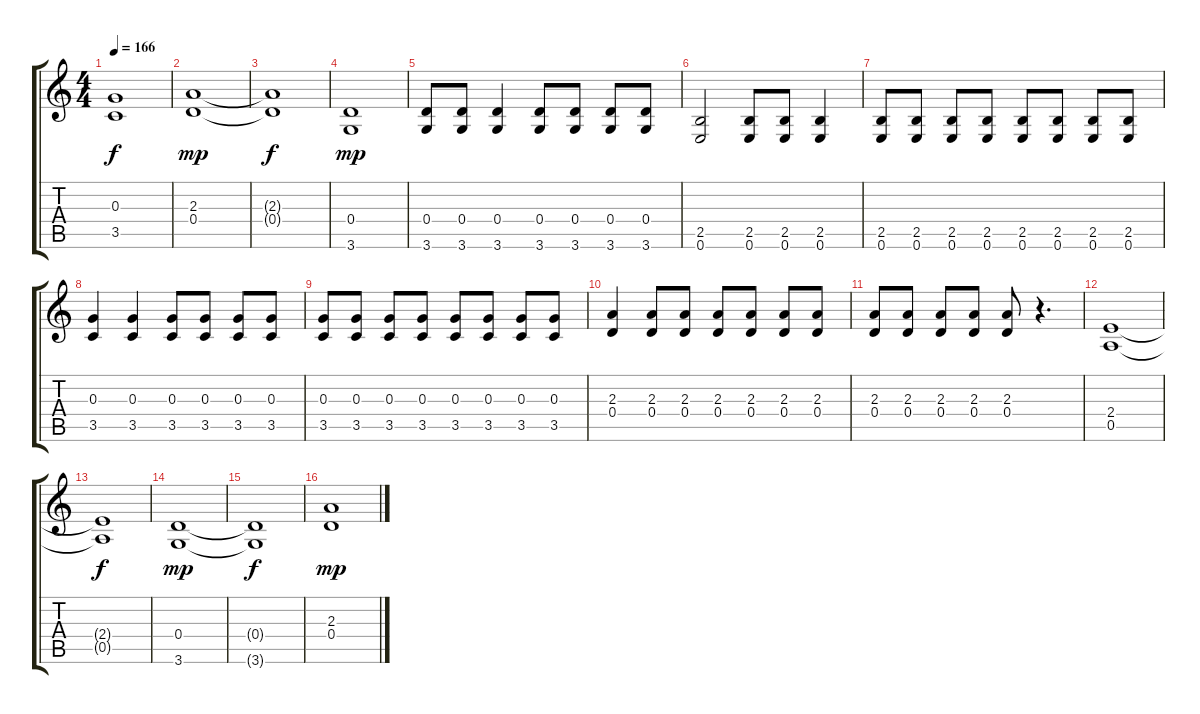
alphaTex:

\track "" {instrument overdrivenguitar}
\staff {score tabs}
\tuning (E4 B3 G3 D3 A2 E2) {hide}
\ts (4 4)
\tempo 166
\clef g2
\ks c
(0.3{t} 3.5{t}).1{dy f} |
(2.3 0.4).1{dy mp} |
(2.3{t} 0.4{t}).1{dy f} |
(0.4 3.6).1{dy mp} |
(0.4 3.6).8 (0.4 3.6).8 (0.4 3.6).4 (0.4 3.6).8 (0.4 3.6).8 (0.4 3.6).8 (0.4 3.6).8 |
(2.5 0.6).2 (2.5 0.6).8 (2.5 0.6).8 (2.5 0.6).4 |
(2.5 0.6).8 (2.5 0.6).8 (2.5 0.6).8 (2.5 0.6).8 (2.5 0.6).8 (2.5 0.6).8 (2.5 0.6).8 (2.5 0.6).8 |
(0.3 3.5).4 (0.3 3.5).4 (0.3 3.5).8 (0.3 3.5).8 (0.3 3.5).8 (0.3 3.5).8 |
(0.3 3.5).8 (0.3 3.5).8 (0.3 3.5).8 (0.3 3.5).8 (0.3 3.5).8 (0.3 3.5).8 (0.3 3.5).8 (0.3 3.5).8 |
(2.3 0.4).4 (2.3 0.4).8 (2.3 0.4).8 (2.3 0.4).8 (2.3 0.4).8 (2.3 0.4).8 (2.3 0.4).8 |
(2.3 0.4).8 (2.3 0.4).8 (2.3 0.4).8 (2.3 0.4).8 (2.3 0.4).8 r.4{d} |
(2.4 0.5).1 |
(2.4{t} 0.5{t}).1{dy f} |
(0.4 3.6).1{dy mp} |
(0.4{t} 3.6{t}).1{dy f} |
(2.3 0.4).1{dy mp}
